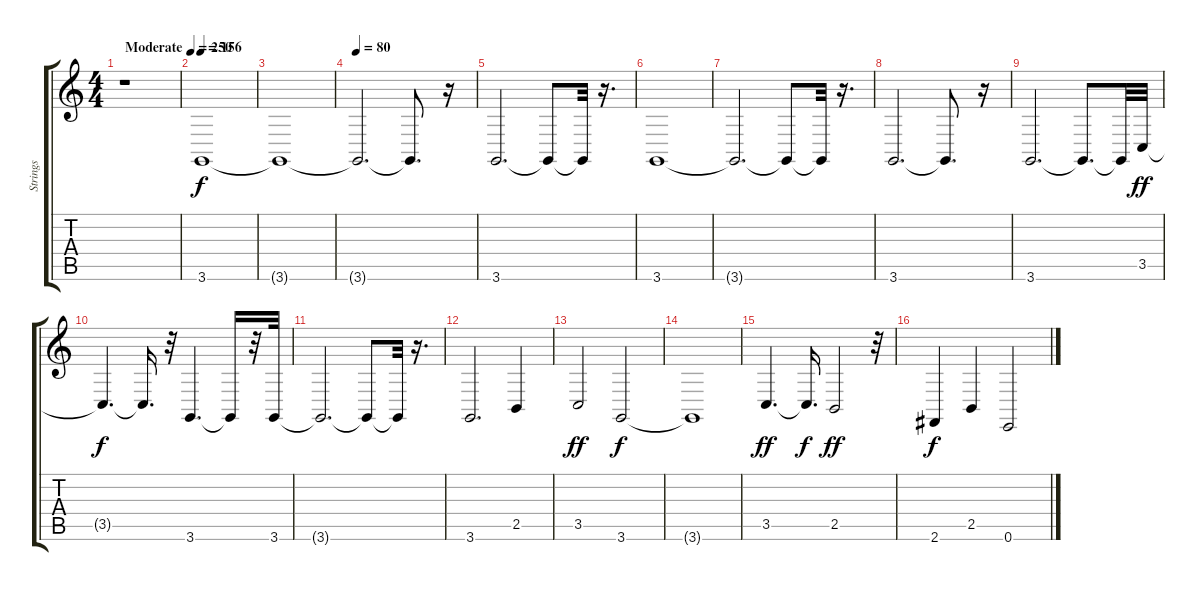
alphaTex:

\track ("Strings" "Strings") {instrument stringensemble2}
\staff {score tabs}
\tuning (E4 B3 G3 D3 A2 E2) {hide}
\ts (4 4)
\tempo (250 "Moderate")
\clef g2
\ks c
r.1{dy f instrument stringensemble2} |
\tempo 156
3.6.1 |
3.6{t}.1 |
\tempo 80
3.6{t}.2{d} 3.6{t}.8{d} r.16 |
3.6.2{d} 3.6{t}.8 3.6{t}.32 r.16{d} |
3.6.1 |
3.6{t}.2{d} 3.6{t}.8 3.6{t}.32 r.16{d} |
3.6.2{d} 3.6{t}.8{d} r.16 |
3.6.2{d} 3.6{t}.8{d} 3.6{t}.32 3.5.32{dy ff} |
3.5{t}.4{d dy f} 3.5{t}.16{d} r.32 3.6.4{d} 3.6{t}.16 r.32 3.6.32 |
3.6{t}.2{d} 3.6{t}.8 3.6{t}.32 r.16{d} |
3.6.2{d} 2.5.4 |
3.5.2{dy ff} 3.6.2{dy f} |
3.6{t}.1 |
3.5.4{d dy ff} 3.5{t}.16{d dy f} 2.5.2{dy ff} r.32 |
2.6.4{dy f} 2.5.4 0.6.2
